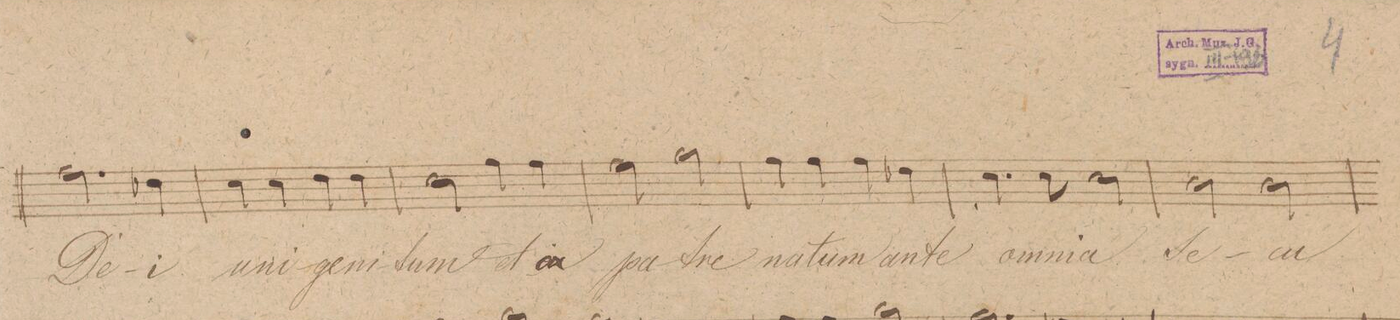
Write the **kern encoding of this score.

**kern	**text	**dynam
*I"Canto.	*	*
*clefC1	*	*
*k[]	*	*
*met(c)	*	*
*M2/2	*	*
2.dd\	De-	.
4b-X\	-i	.
=28	=28	=28
4a\	u-	.
4a\	-ni-	.
4b\	-ge-	.
4b\	-ni-	.
=29	=29	=29
2a\	-tum	.
4dd\	et	.
4dd\	ex	.
=30	=30	=30
2dd\	pa-	.
2ee\	-tre	.
=31	=31	=31
4dd\	na-	.
4dd\	-tum	.
4dd\	an-	.
4b-X\	-te	.
=32	=32	=32
4.a\	o-	.
8a\	-mni-	.
2a\	-a	.
=33	=33	=33
2g\	Se-	.
2g\	-cu-	.
=34	=34	=34
*-	*-	*-
